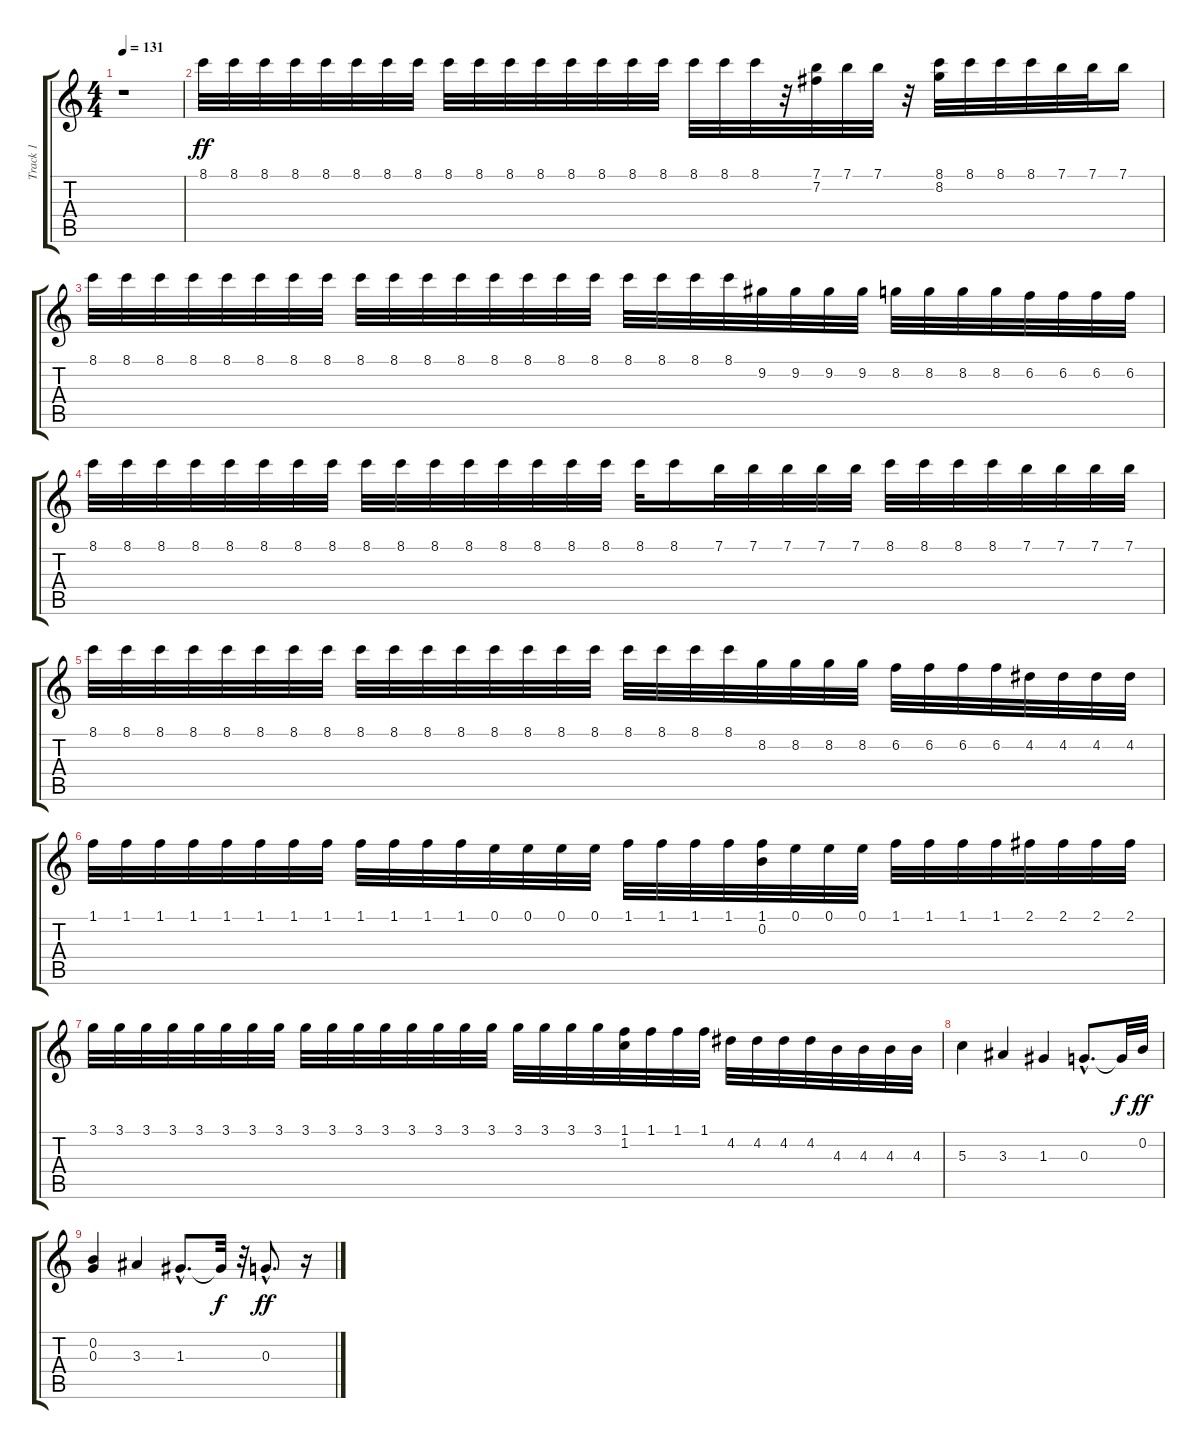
\track ("Track 1" "Track 1") {instrument acousticguitarsteel}
\staff {score tabs}
\tuning (E4 B3 G3 D3 A2 E2) {hide}
\ts (4 4)
\tempo 131
\clef g2
\ks c
r.1{dy ff instrument acousticguitarsteel} |
8.1.32 8.1.32 8.1.32 8.1.32 8.1.32 8.1.32 8.1.32 8.1.32 8.1.32 8.1.32 8.1.32 8.1.32 8.1.32 8.1.32 8.1.32 8.1.32 8.1.32 8.1.32 8.1.32 r.32 (7.1 7.2).32 7.1.32 7.1.32 r.32 (8.1 8.2).32 8.1.32 8.1.32 8.1.32 7.1.32 7.1.32 7.1.16 |
8.1.32 8.1.32 8.1.32 8.1.32 8.1.32 8.1.32 8.1.32 8.1.32 8.1.32 8.1.32 8.1.32 8.1.32 8.1.32 8.1.32 8.1.32 8.1.32 8.1.32 8.1.32 8.1.32 8.1.32 9.2.32 9.2.32 9.2.32 9.2.32 8.2.32 8.2.32 8.2.32 8.2.32 6.2.32 6.2.32 6.2.32 6.2.32 |
8.1.32 8.1.32 8.1.32 8.1.32 8.1.32 8.1.32 8.1.32 8.1.32 8.1.32 8.1.32 8.1.32 8.1.32 8.1.32 8.1.32 8.1.32 8.1.32 8.1.32 8.1.16 7.1.32 7.1.32 7.1.32 7.1.32 7.1.32 8.1.32 8.1.32 8.1.32 8.1.32 7.1.32 7.1.32 7.1.32 7.1.32 |
8.1.32 8.1.32 8.1.32 8.1.32 8.1.32 8.1.32 8.1.32 8.1.32 8.1.32 8.1.32 8.1.32 8.1.32 8.1.32 8.1.32 8.1.32 8.1.32 8.1.32 8.1.32 8.1.32 8.1.32 8.2.32 8.2.32 8.2.32 8.2.32 6.2.32 6.2.32 6.2.32 6.2.32 4.2.32 4.2.32 4.2.32 4.2.32 |
1.1.32 1.1.32 1.1.32 1.1.32 1.1.32 1.1.32 1.1.32 1.1.32 1.1.32 1.1.32 1.1.32 1.1.32 0.1.32 0.1.32 0.1.32 0.1.32 1.1.32 1.1.32 1.1.32 1.1.32 (1.1 0.2).32 0.1.32 0.1.32 0.1.32 1.1.32 1.1.32 1.1.32 1.1.32 2.1.32 2.1.32 2.1.32 2.1.32 |
3.1.32 3.1.32 3.1.32 3.1.32 3.1.32 3.1.32 3.1.32 3.1.32 3.1.32 3.1.32 3.1.32 3.1.32 3.1.32 3.1.32 3.1.32 3.1.32 3.1.32 3.1.32 3.1.32 3.1.32 (1.1 1.2).32 1.1.32 1.1.32 1.1.32 4.2.32 4.2.32 4.2.32 4.2.32 4.3.32 4.3.32 4.3.32 4.3.32 |
5.3.4 3.3.4 1.3.4 0.3{hac}.8{d} 0.3{t}.32{dy f} 0.2.32{dy ff} |
(0.2 0.3).4 3.3.4 1.3{hac}.8{d} 1.3{t}.32{dy f} r.32 0.3{hac}.8{d dy ff} r.16
